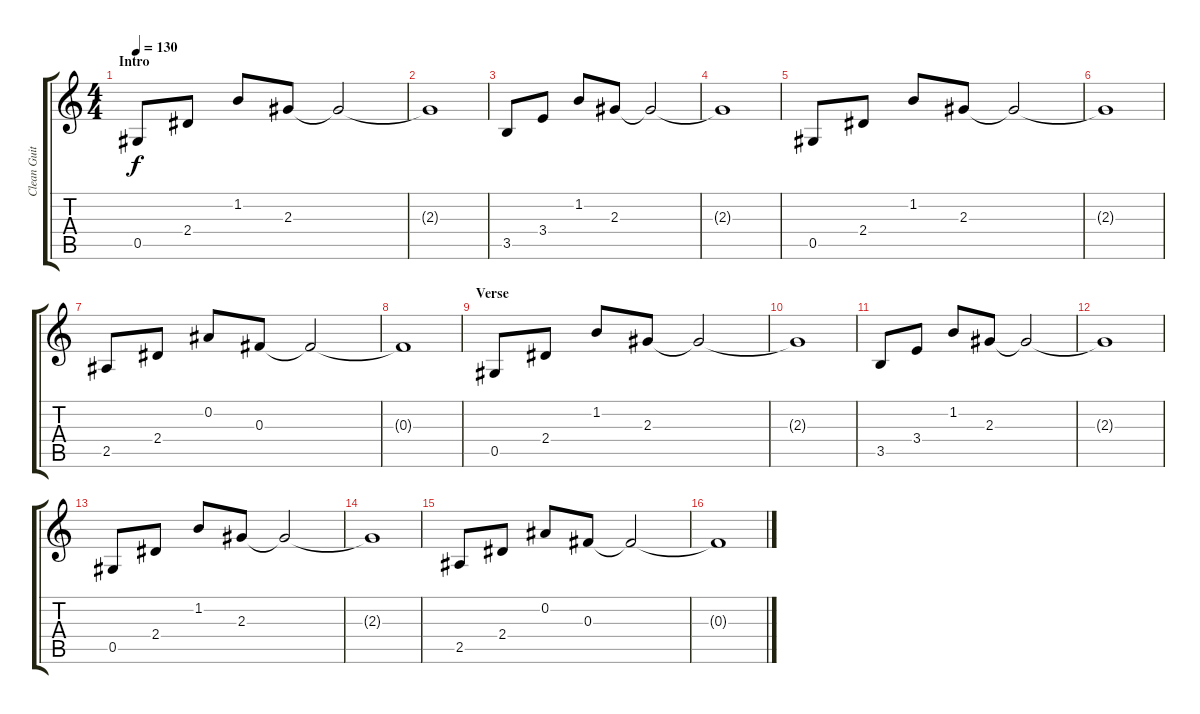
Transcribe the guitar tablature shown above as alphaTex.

\track ("Clean Guitar" "Clean Guit") {instrument electricguitarclean}
\staff {score tabs}
\tuning (Eb4 Bb3 Gb3 Db3 Ab2 Eb2) {hide}
\ts (4 4)
\section ("" "Intro")
\tempo 130
\clef g2
\ks c
0.5.8{dy f instrument electricguitarclean} 2.4.8 1.2.8 2.3.8 2.3{t}.2 |
2.3{t}.1 |
3.5.8 3.4.8 1.2.8 2.3.8 2.3{t}.2 |
2.3{t}.1 |
0.5.8 2.4.8 1.2.8 2.3.8 2.3{t}.2 |
2.3{t}.1 |
2.5.8 2.4.8 0.2.8 0.3.8 0.3{t}.2 |
0.3{t}.1 |
\section ("" "Verse")
0.5.8 2.4.8 1.2.8 2.3.8 2.3{t}.2 |
2.3{t}.1 |
3.5.8 3.4.8 1.2.8 2.3.8 2.3{t}.2 |
2.3{t}.1 |
0.5.8 2.4.8 1.2.8 2.3.8 2.3{t}.2 |
2.3{t}.1 |
2.5.8 2.4.8 0.2.8 0.3.8 0.3{t}.2 |
0.3{t}.1
